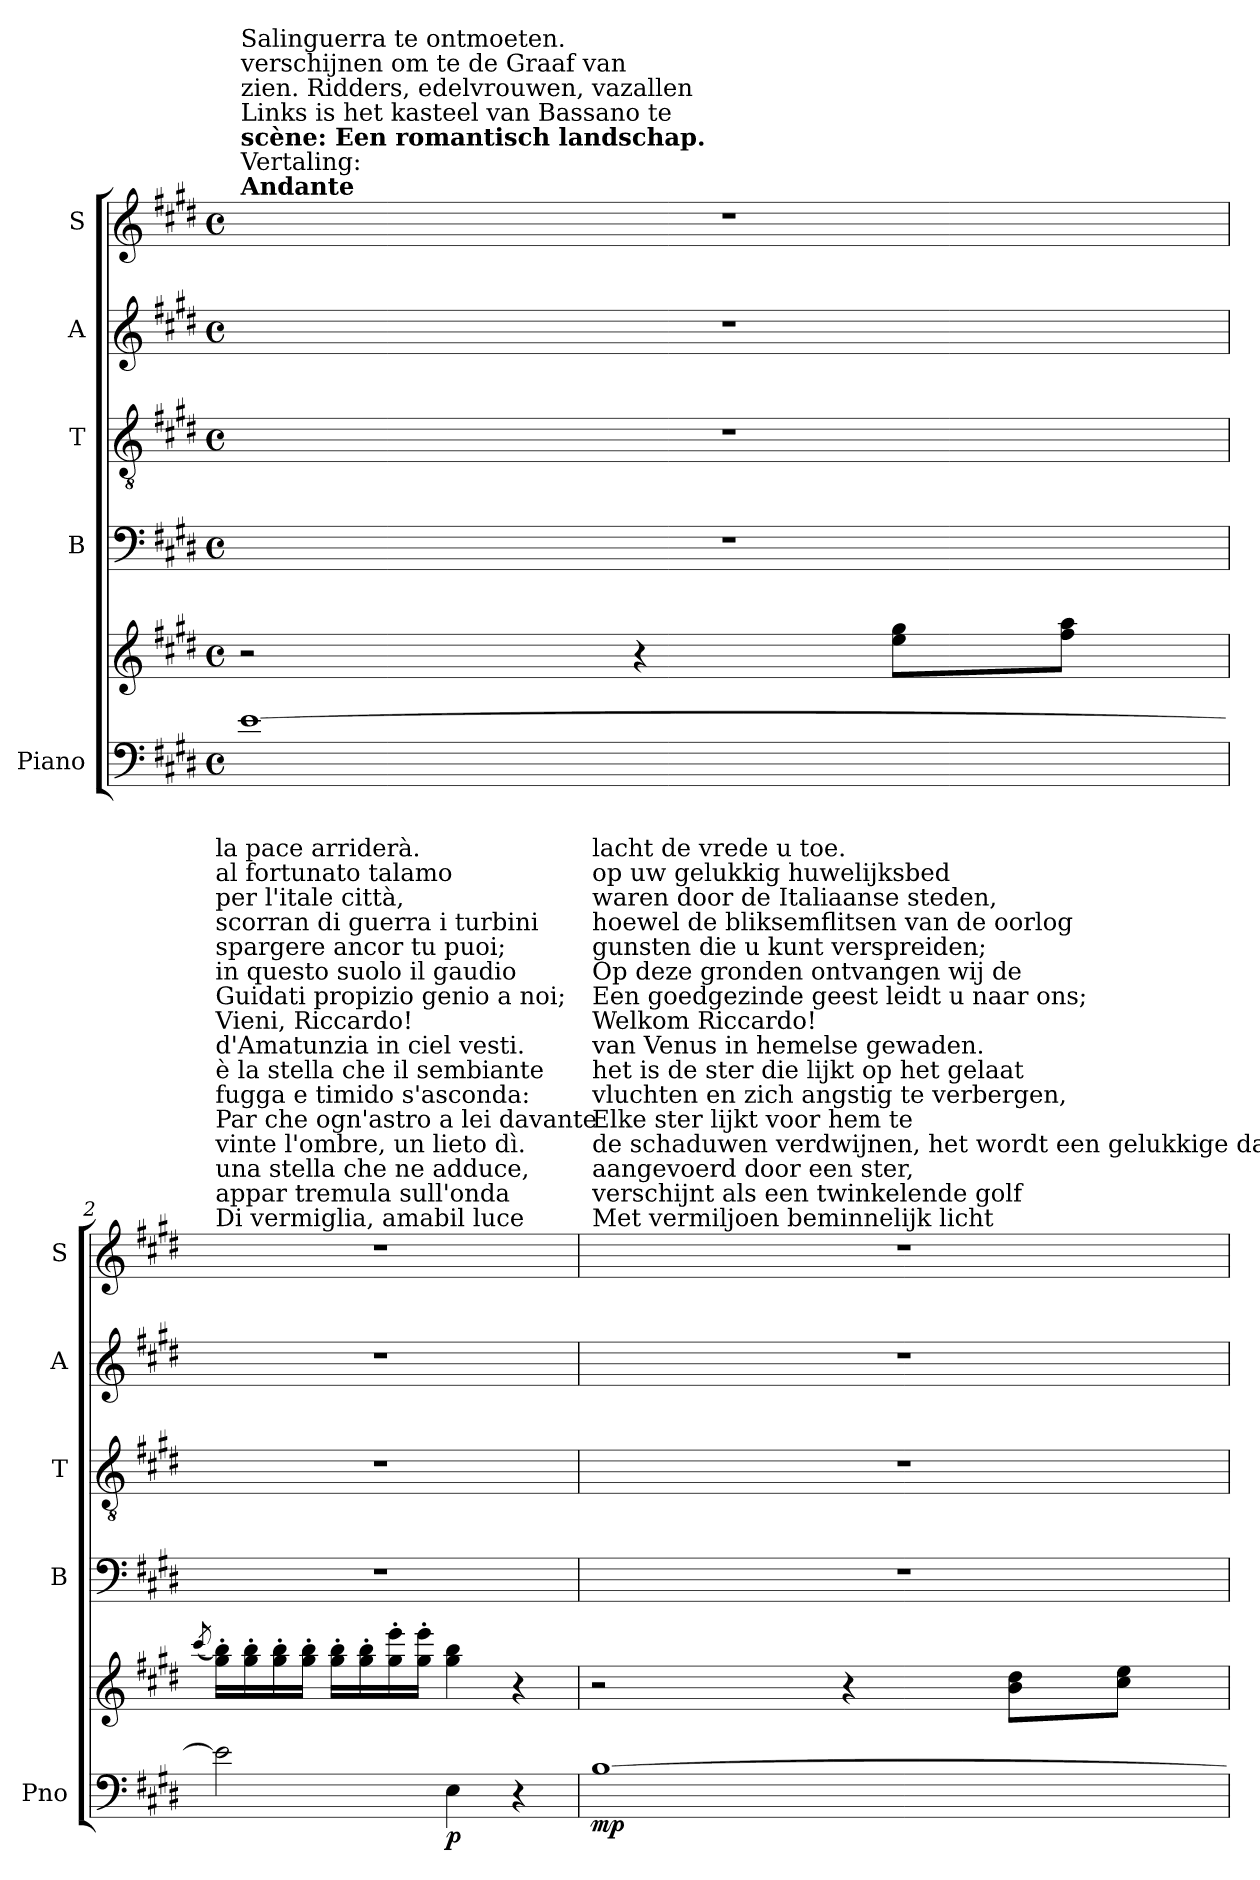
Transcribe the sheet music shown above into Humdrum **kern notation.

**kern	**kern	**dynam	**kern	**kern	**kern	**kern
*part5	*part5	*part5	*part4	*part3	*part2	*part1
*staff6	*staff5	*staff5/6	*staff4	*staff3	*staff2	*staff1
*I"Piano	*	*	*I"B	*I"T	*I"A	*I"S
*I'Pno	*	*	*I'B	*I'T	*I'A	*I'S
*clefF4	*clefG2	*	*clefF4	*clefGv2	*clefG2	*clefG2
*k[f#c#g#d#]	*k[f#c#g#d#]	*	*k[f#c#g#d#]	*k[f#c#g#d#]	*k[f#c#g#d#]	*k[f#c#g#d#]
*M4/4	*M4/4	*	*M4/4	*M4/4	*M4/4	*M4/4
*met(c)	*met(c)	*	*met(c)	*met(c)	*met(c)	*met(c)
=1	=1	=1	=1	=1	=1	=1
!	!	!	!	!	!	!LO:TX:a:B:t=Andante
!	!	!	!	!	!	!LO:TX:a:t=Vertaling&colon;
!	!	!	!	!	!	!LO:TX:a:B:t=scène&colon; Een romantisch landschap.
!	!	!	!	!	!	!LO:TX:a:t=Links is het kasteel van Bassano te
!	!	!	!	!	!	!LO:TX:a:t=zien. Ridders, edelvrouwen, vazallen
!	!	!	!	!	!	!LO:TX:a:t=verschijnen om te de Graaf van
!	!	!	!	!	!	!LO:TX:a:t=Salinguerra te ontmoeten.
!	!	!LO:DY:b=2	!	!	!	!
!	!	!LO:DY:n=1:b	!	!	!	!
[1e	2r	mp p	1r	1r	1r	1r
.	4r	.	.	.	.	.
.	8ee\ 8gg#\L	.	.	.	.	.
.	8ff#\ 8aa\J	.	.	.	.	.
=2	=2	=2	=2	=2	=2	=2
.	(8qccc#/	.	.	.	.	.
!	!	!	!	!	!	!LO:TX:a:t=Di vermiglia, amabil luce
!	!	!	!	!	!	!LO:TX:a:t=appar tremula sull'onda
!	!	!	!	!	!	!LO:TX:a:t=una stella che ne adduce,
!	!	!	!	!	!	!LO:TX:a:t=vinte l'ombre, un lieto dì.
!	!	!	!	!	!	!LO:TX:a:t=Par che ogn'astro a lei davante
!	!	!	!	!	!	!LO:TX:a:t=fugga e timido s'asconda&colon;
!	!	!	!	!	!	!LO:TX:a:t=è la stella che il sembiante
!	!	!	!	!	!	!LO:TX:a:t=d'Amatunzia in ciel vesti.
!	!	!	!	!	!	!LO:TX:a:t=Vieni, Riccardo!
!	!	!	!	!	!	!LO:TX:a:t=Guidati propizio genio a noi;
!	!	!	!	!	!	!LO:TX:a:t=in questo suolo il gaudio
!	!	!	!	!	!	!LO:TX:a:t=spargere ancor tu puoi;
!	!	!	!	!	!	!LO:TX:a:t=scorran di guerra i turbini
!	!	!	!	!	!	!LO:TX:a:t=per l'itale città,
!	!	!	!	!	!	!LO:TX:a:t=al fortunato talamo
!	!	!	!	!	!	!LO:TX:a:t=la pace arriderà.
2e\]	16gg#\' 16bb\'LL)	.	1r	1r	1r	1r
.	16gg#\' 16bb\'	.	.	.	.	.
.	16gg#\' 16bb\'	.	.	.	.	.
.	16gg#\' 16bb\'JJ	.	.	.	.	.
.	16gg#\' 16bb\'LL	.	.	.	.	.
.	16gg#\' 16bb\'	.	.	.	.	.
.	16gg#\' 16eee\'	.	.	.	.	.
.	16gg#\' 16eee\'JJ	.	.	.	.	.
!	!	!LO:DY:b=2	!	!	!	!
4E\	4gg#\ 4bb\	p	.	.	.	.
4r	4r	.	.	.	.	.
=3	=3	=3	=3	=3	=3	=3
!	!	!	!	!	!	!LO:TX:a:t=Met vermiljoen beminnelijk licht
!	!	!	!	!	!	!LO:TX:a:t=verschijnt als een twinkelende golf
!	!	!	!	!	!	!LO:TX:a:t=aangevoerd door een ster,
!	!	!	!	!	!	!LO:TX:a:t=de schaduwen verdwijnen, het wordt een gelukkige dag.
!	!	!	!	!	!	!LO:TX:a:t=Elke ster lijkt voor hem te
!	!	!	!	!	!	!LO:TX:a:t=vluchten en zich angstig te verbergen,
!	!	!	!	!	!	!LO:TX:a:t=het is de ster die lijkt op het gelaat
!	!	!	!	!	!	!LO:TX:a:t=van Venus in hemelse gewaden.
!	!	!	!	!	!	!LO:TX:a:t=Welkom Riccardo!
!	!	!	!	!	!	!LO:TX:a:t=Een goedgezinde geest leidt  u naar ons;
!	!	!	!	!	!	!LO:TX:a:t=Op deze gronden ontvangen wij de
!	!	!	!	!	!	!LO:TX:a:t=gunsten die u kunt verspreiden;
!	!	!	!	!	!	!LO:TX:a:t=hoewel de bliksemflitsen van de oorlog
!	!	!	!	!	!	!LO:TX:a:t=waren door de Italiaanse steden,
!	!	!	!	!	!	!LO:TX:a:t=op uw gelukkig huwelijksbed
!	!	!	!	!	!	!LO:TX:a:t=lacht de vrede u toe.
!	!	!LO:DY:b=2	!	!	!	!
[1B	2r	mp	1r	1r	1r	1r
.	4r	.	.	.	.	.
.	8b\ 8dd#\L	.	.	.	.	.
.	8cc#\ 8ee\J	.	.	.	.	.
=	=	=	=	=	=	=
*-	*-	*-	*-	*-	*-	*-
